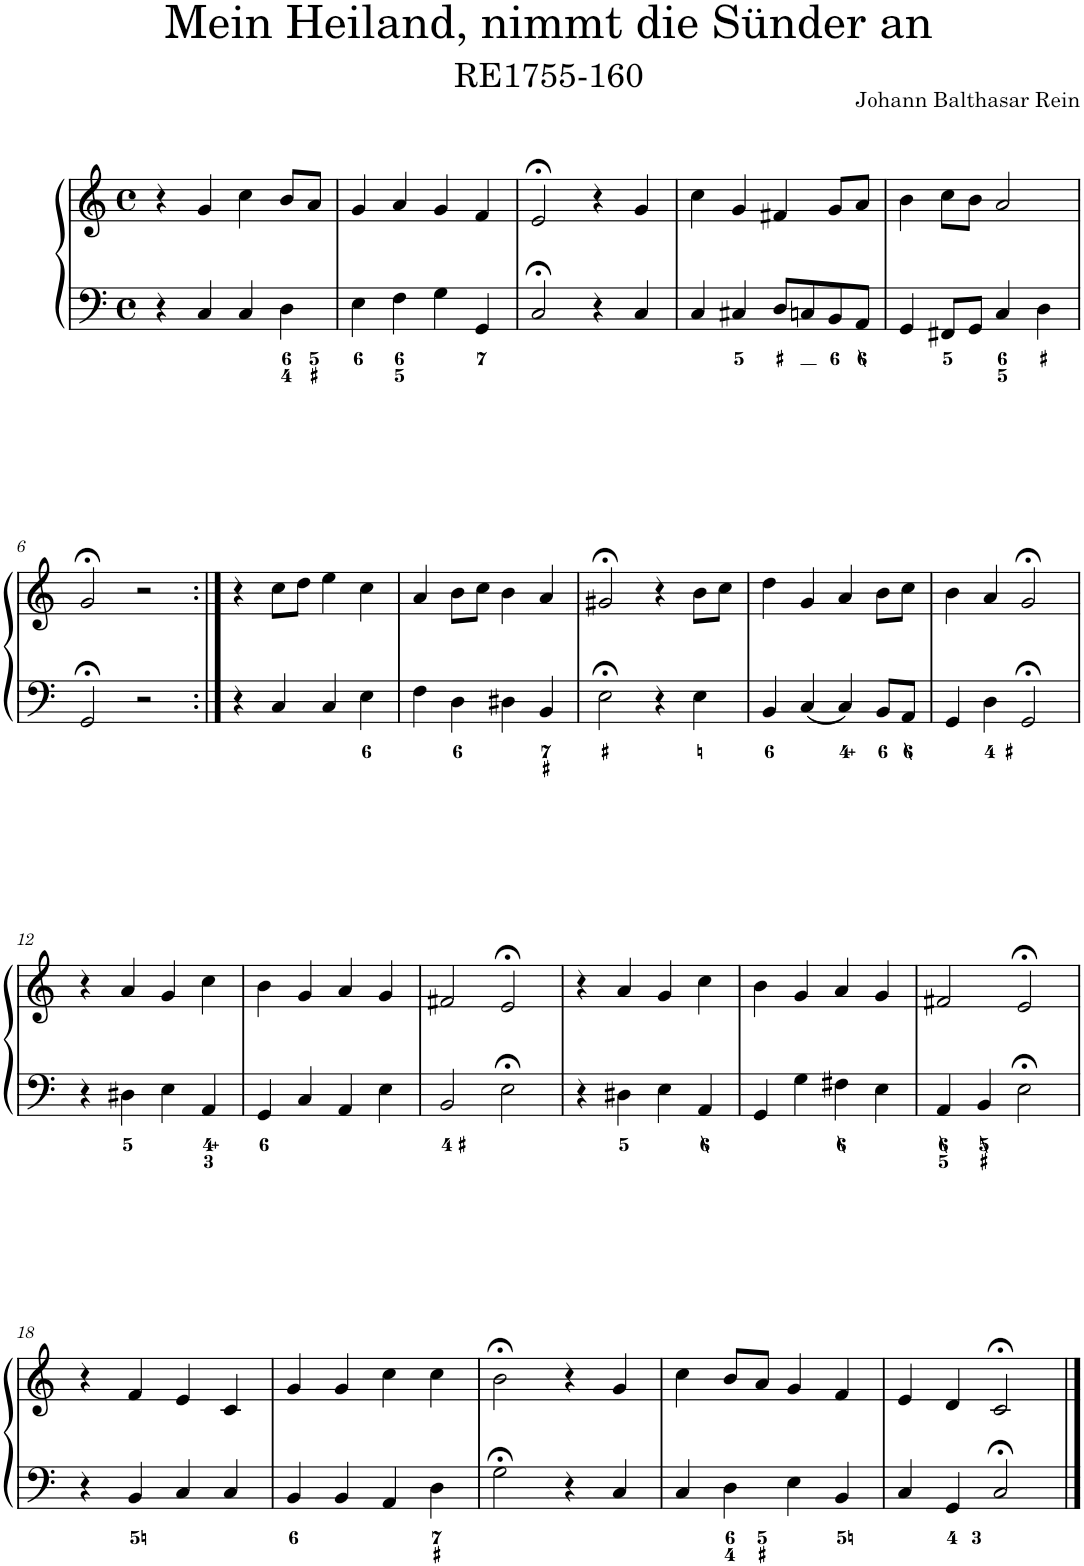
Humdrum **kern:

**kern	**kern
*part1	*part1
*staff2	*staff1
*I"Piano	*
*I'Pno.	*
*clefF4	*clefG2
*k[]	*k[]
*M4/4	*M4/4
*met(c)	*met(c)
=1	=1
4r	4r
4C/	4g/
4C/	4cc\
4D\	8b/L
.	8a/J
=2	=2
4E\	4g/
4F\	4a/
4G\	4g/
4GG/	4f/
=3	=3
2C;</	2e;</
4r	4r
4C/	4g/
=4	=4
4C/	4cc\
4C#X/	4g/
8D/L	4f#X/
8Cn/	.
8BB/	8g/L
8AA/J	8a/J
=5	=5
4GG/	4b\
8FF#X/L	8cc\L
8GG/J	8b\J
4C/	2a/
4D\	.
!!LO:LB:g=z
=6	=6
2GG;</	2g;</
2r	2r
=7:|!	=7:|!
4r	4r
4C/	8cc\L
.	8dd\J
4C/	4ee\
4E\	4cc\
=8	=8
4F\	4a/
4D\	8b\L
.	8cc\J
4D#X\	4b\
4BB/	4a/
=9	=9
2E;<\	2g#X;</
4r	4r
4E\	8b\L
.	8cc\J
=10	=10
4BB/	4dd\
4C/	4g/
4C/	4a/
8BB/L	8b\L
8AA/J	8cc\J
=11	=11
4GG/	4b\
4D\	4a/
2GG;</	2g;</
!!LO:LB:g=z
=12	=12
4r	4r
4D#X\	4a/
4E\	4g/
4AA/	4cc\
=13	=13
4GG/	4b\
4C/	4g/
4AA/	4a/
4E\	4g/
=14	=14
2BB/	2f#X/
2E;<\	2e;</
=15	=15
4r	4r
4D#X\	4a/
4E\	4g/
4AA/	4cc\
=16	=16
4GG/	4b\
4G\	4g/
4F#X\	4a/
4E\	4g/
=17	=17
4AA/	2f#X/
4BB/	.
2E;<\	2e;</
!!LO:LB:g=z
=18	=18
4r	4r
4BB/	4f/
4C/	4e/
4C/	4c/
=19	=19
4BB/	4g/
4BB/	4g/
4AA/	4cc\
4D\	4cc\
=20	=20
2G;<\	2b;<\
4r	4r
4C/	4g/
=21	=21
4C/	4cc\
4D\	8b/L
.	8a/J
4E\	4g/
4BB/	4f/
=22	=22
4C/	4e/
4GG/	4d/
2C;</	2c;</
==	==
*-	*-
